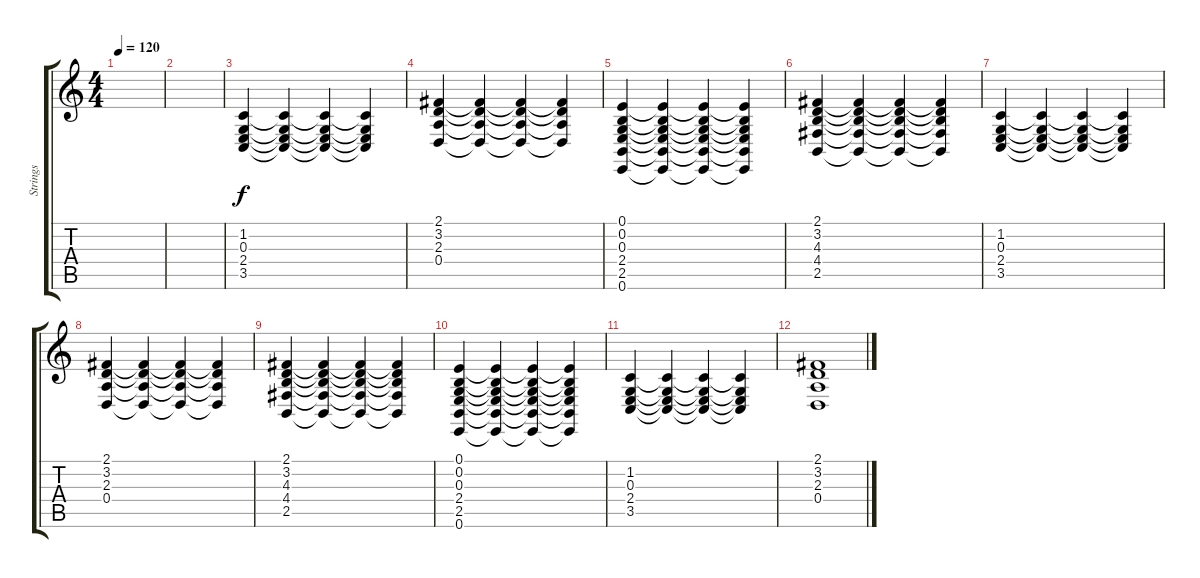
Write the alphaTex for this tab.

\track ("Strings" "Strings") {instrument stringensemble1}
\staff {score tabs}
\tuning (E4 B3 G3 D3 A2 E2) {hide}
\ts (4 4)
\tempo 120
\clef g2
\ks c
|
|
(1.2 0.3 2.4 3.5).4 (1.2{t} 0.3{t} 2.4{t} 3.5{t}).4 (1.2{t} 0.3{t} 2.4{t} 3.5{t}).4 (1.2{t} 0.3{t} 2.4{t} 3.5{t}).4 |
(2.1 3.2 2.3 0.4).4 (2.1{t} 3.2{t} 2.3{t} 0.4{t}).4 (2.1{t} 3.2{t} 2.3{t} 0.4{t}).4 (2.1{t} 3.2{t} 2.3{t} 0.4{t}).4 |
(0.1 0.2 0.3 2.4 2.5 0.6).4 (0.1{t} 0.2{t} 0.3{t} 2.4{t} 2.5{t} 0.6{t}).4 (0.1{t} 0.2{t} 0.3{t} 2.4{t} 2.5{t} 0.6{t}).4 (0.1{t} 0.2{t} 0.3{t} 2.4{t} 2.5{t} 0.6{t}).4 |
(2.1 3.2 4.3 4.4 2.5).4 (2.1{t} 3.2{t} 4.3{t} 4.4{t} 2.5{t}).4 (2.1{t} 3.2{t} 4.3{t} 4.4{t} 2.5{t}).4 (2.1{t} 3.2{t} 4.3{t} 4.4{t} 2.5{t}).4 |
(1.2 0.3 2.4 3.5).4 (1.2{t} 0.3{t} 2.4{t} 3.5{t}).4 (1.2{t} 0.3{t} 2.4{t} 3.5{t}).4 (1.2{t} 0.3{t} 2.4{t} 3.5{t}).4 |
(2.1 3.2 2.3 0.4).4 (2.1{t} 3.2{t} 2.3{t} 0.4{t}).4 (2.1{t} 3.2{t} 2.3{t} 0.4{t}).4 (2.1{t} 3.2{t} 2.3{t} 0.4{t}).4 |
(2.1 3.2 4.3 4.4 2.5).4 (2.1{t} 3.2{t} 4.3{t} 4.4{t} 2.5{t}).4 (2.1{t} 3.2{t} 4.3{t} 4.4{t} 2.5{t}).4 (2.1{t} 3.2{t} 4.3{t} 4.4{t} 2.5{t}).4 |
(0.1 0.2 0.3 2.4 2.5 0.6).4 (0.1{t} 0.2{t} 0.3{t} 2.4{t} 2.5{t} 0.6{t}).4 (0.1{t} 0.2{t} 0.3{t} 2.4{t} 2.5{t} 0.6{t}).4 (0.1{t} 0.2{t} 0.3{t} 2.4{t} 2.5{t} 0.6{t}).4 |
(1.2 0.3 2.4 3.5).4 (1.2{t} 0.3{t} 2.4{t} 3.5{t}).4 (1.2{t} 0.3{t} 2.4{t} 3.5{t}).4 (1.2{t} 0.3{t} 2.4{t} 3.5{t}).4 |
(2.1 3.2 2.3 0.4).1
